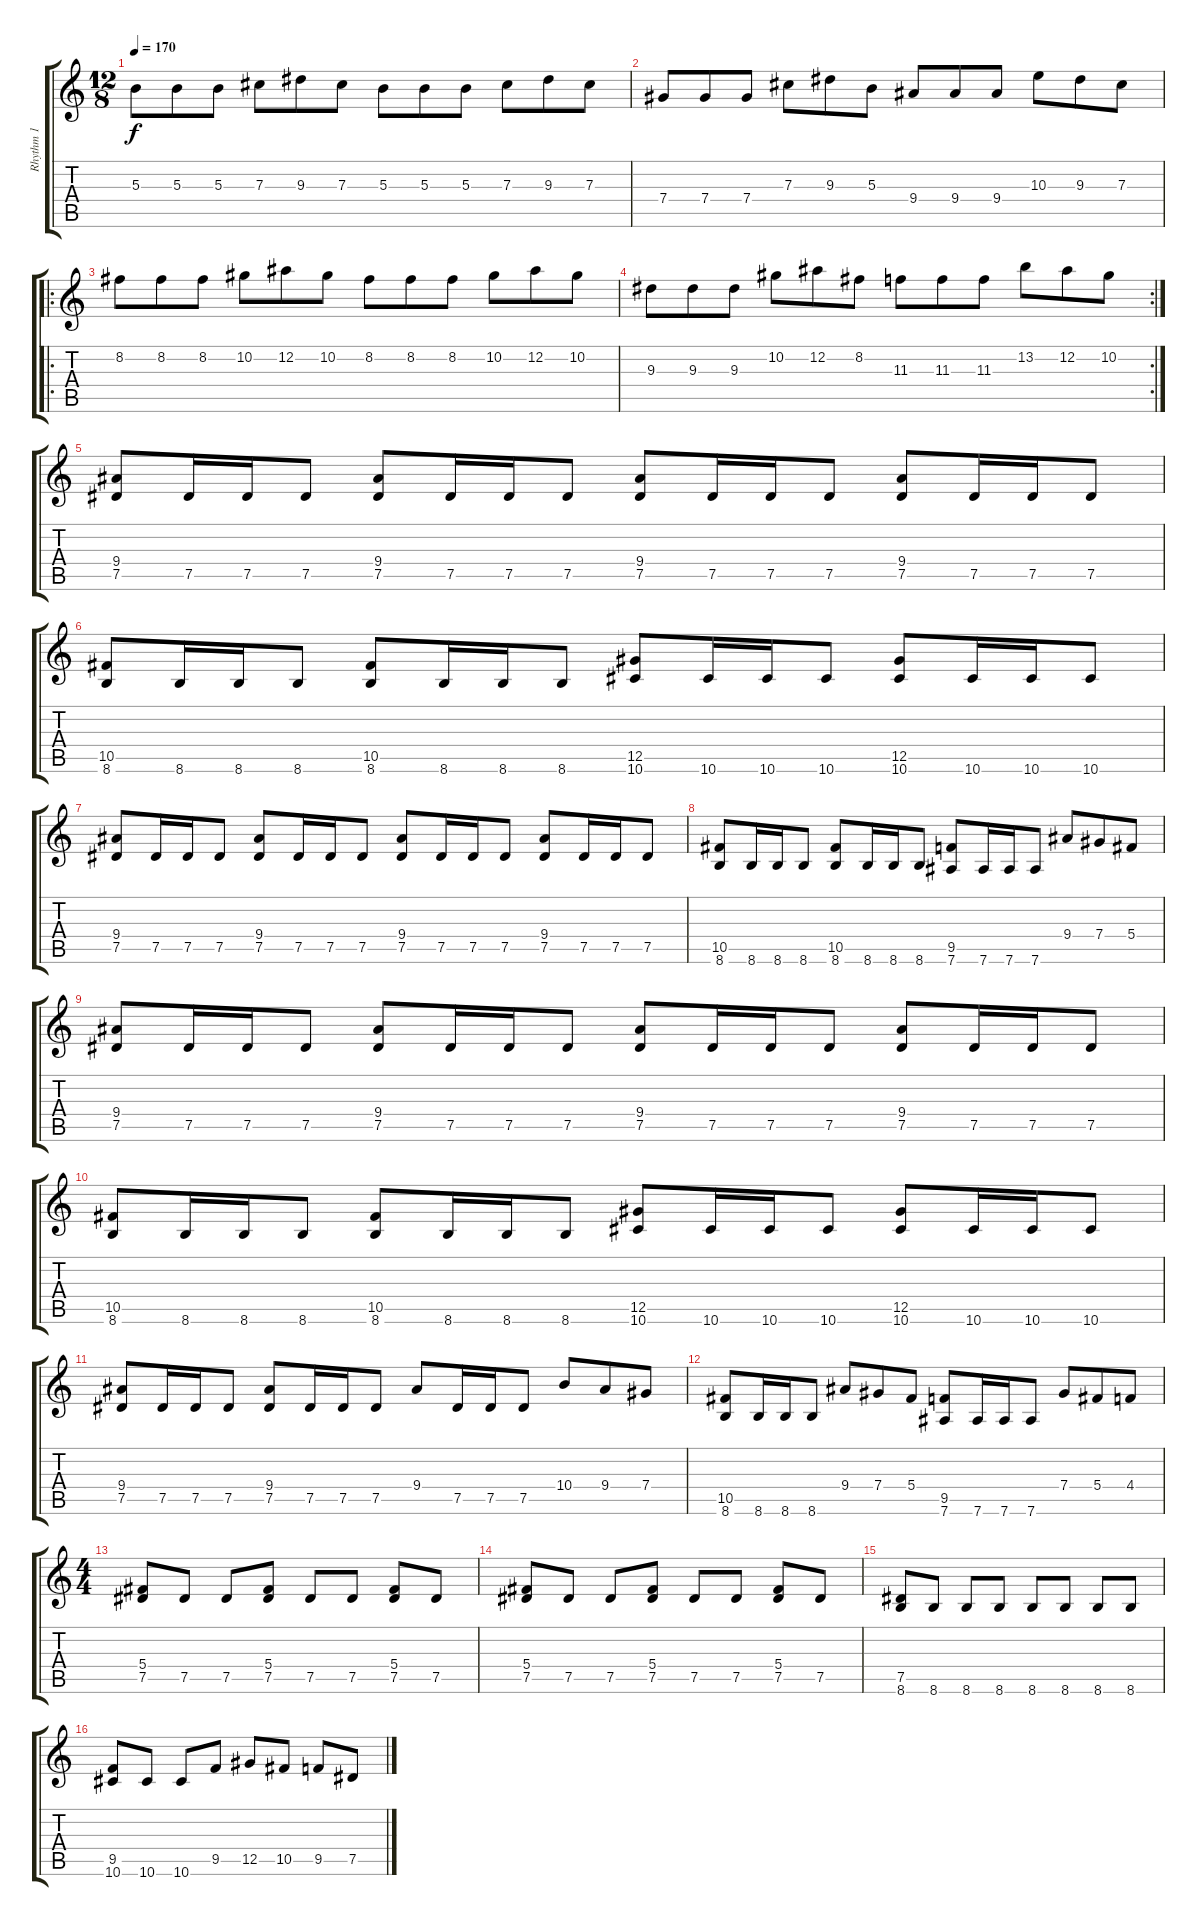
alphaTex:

\track ("Rhythm 1" "Rhythm 1") {instrument distortionguitar}
\staff {score tabs}
\tuning (Eb4 Bb3 Gb3 Db3 Ab2 Eb2) {hide}
\ts (12 8)
\tempo 170
\clef g2
\ks c
5.3.8{dy f} 5.3.8 5.3.8 7.3.8 9.3.8 7.3.8 5.3.8 5.3.8 5.3.8 7.3.8 9.3.8 7.3.8 |
7.4.8 7.4.8 7.4.8 7.3.8 9.3.8 5.3.8 9.4.8 9.4.8 9.4.8 10.3.8 9.3.8 7.3.8 |
\ro
8.2.8 8.2.8 8.2.8 10.2.8 12.2.8 10.2.8 8.2.8 8.2.8 8.2.8 10.2.8 12.2.8 10.2.8 |
\rc 2
9.3.8 9.3.8 9.3.8 10.2.8 12.2.8 8.2.8 11.3.8 11.3.8 11.3.8 13.2.8 12.2.8 10.2.8 |
(9.4 7.5).8 7.5.16 7.5.16 7.5.8 (9.4 7.5).8 7.5.16 7.5.16 7.5.8 (9.4 7.5).8 7.5.16 7.5.16 7.5.8 (9.4 7.5).8 7.5.16 7.5.16 7.5.8 |
(10.5 8.6).8 8.6.16 8.6.16 8.6.8 (10.5 8.6).8 8.6.16 8.6.16 8.6.8 (12.5 10.6).8 10.6.16 10.6.16 10.6.8 (12.5 10.6).8 10.6.16 10.6.16 10.6.8 |
(9.4 7.5).8 7.5.16 7.5.16 7.5.8 (9.4 7.5).8 7.5.16 7.5.16 7.5.8 (9.4 7.5).8 7.5.16 7.5.16 7.5.8 (9.4 7.5).8 7.5.16 7.5.16 7.5.8 |
(10.5 8.6).8 8.6.16 8.6.16 8.6.8 (10.5 8.6).8 8.6.16 8.6.16 8.6.8 (9.5 7.6).8 7.6.16 7.6.16 7.6.8 9.4.8 7.4.8 5.4.8 |
(9.4 7.5).8 7.5.16 7.5.16 7.5.8 (9.4 7.5).8 7.5.16 7.5.16 7.5.8 (9.4 7.5).8 7.5.16 7.5.16 7.5.8 (9.4 7.5).8 7.5.16 7.5.16 7.5.8 |
(10.5 8.6).8 8.6.16 8.6.16 8.6.8 (10.5 8.6).8 8.6.16 8.6.16 8.6.8 (12.5 10.6).8 10.6.16 10.6.16 10.6.8 (12.5 10.6).8 10.6.16 10.6.16 10.6.8 |
(9.4 7.5).8 7.5.16 7.5.16 7.5.8 (9.4 7.5).8 7.5.16 7.5.16 7.5.8 9.4.8 7.5.16 7.5.16 7.5.8 10.4.8 9.4.8 7.4.8 |
(10.5 8.6).8 8.6.16 8.6.16 8.6.8 9.4.8 7.4.8 5.4.8 (9.5 7.6).8 7.6.16 7.6.16 7.6.8 7.4.8 5.4.8 4.4.8 |
\ts (4 4)
(5.4 7.5).8 7.5.8 7.5.8 (5.4 7.5).8 7.5.8 7.5.8 (5.4 7.5).8 7.5.8 |
(5.4 7.5).8 7.5.8 7.5.8 (5.4 7.5).8 7.5.8 7.5.8 (5.4 7.5).8 7.5.8 |
(7.5 8.6).8 8.6.8 8.6.8 8.6.8 8.6.8 8.6.8 8.6.8 8.6.8 |
(9.5 10.6).8 10.6.8 10.6.8 9.5.8 12.5.8 10.5.8 9.5.8 7.5.8
